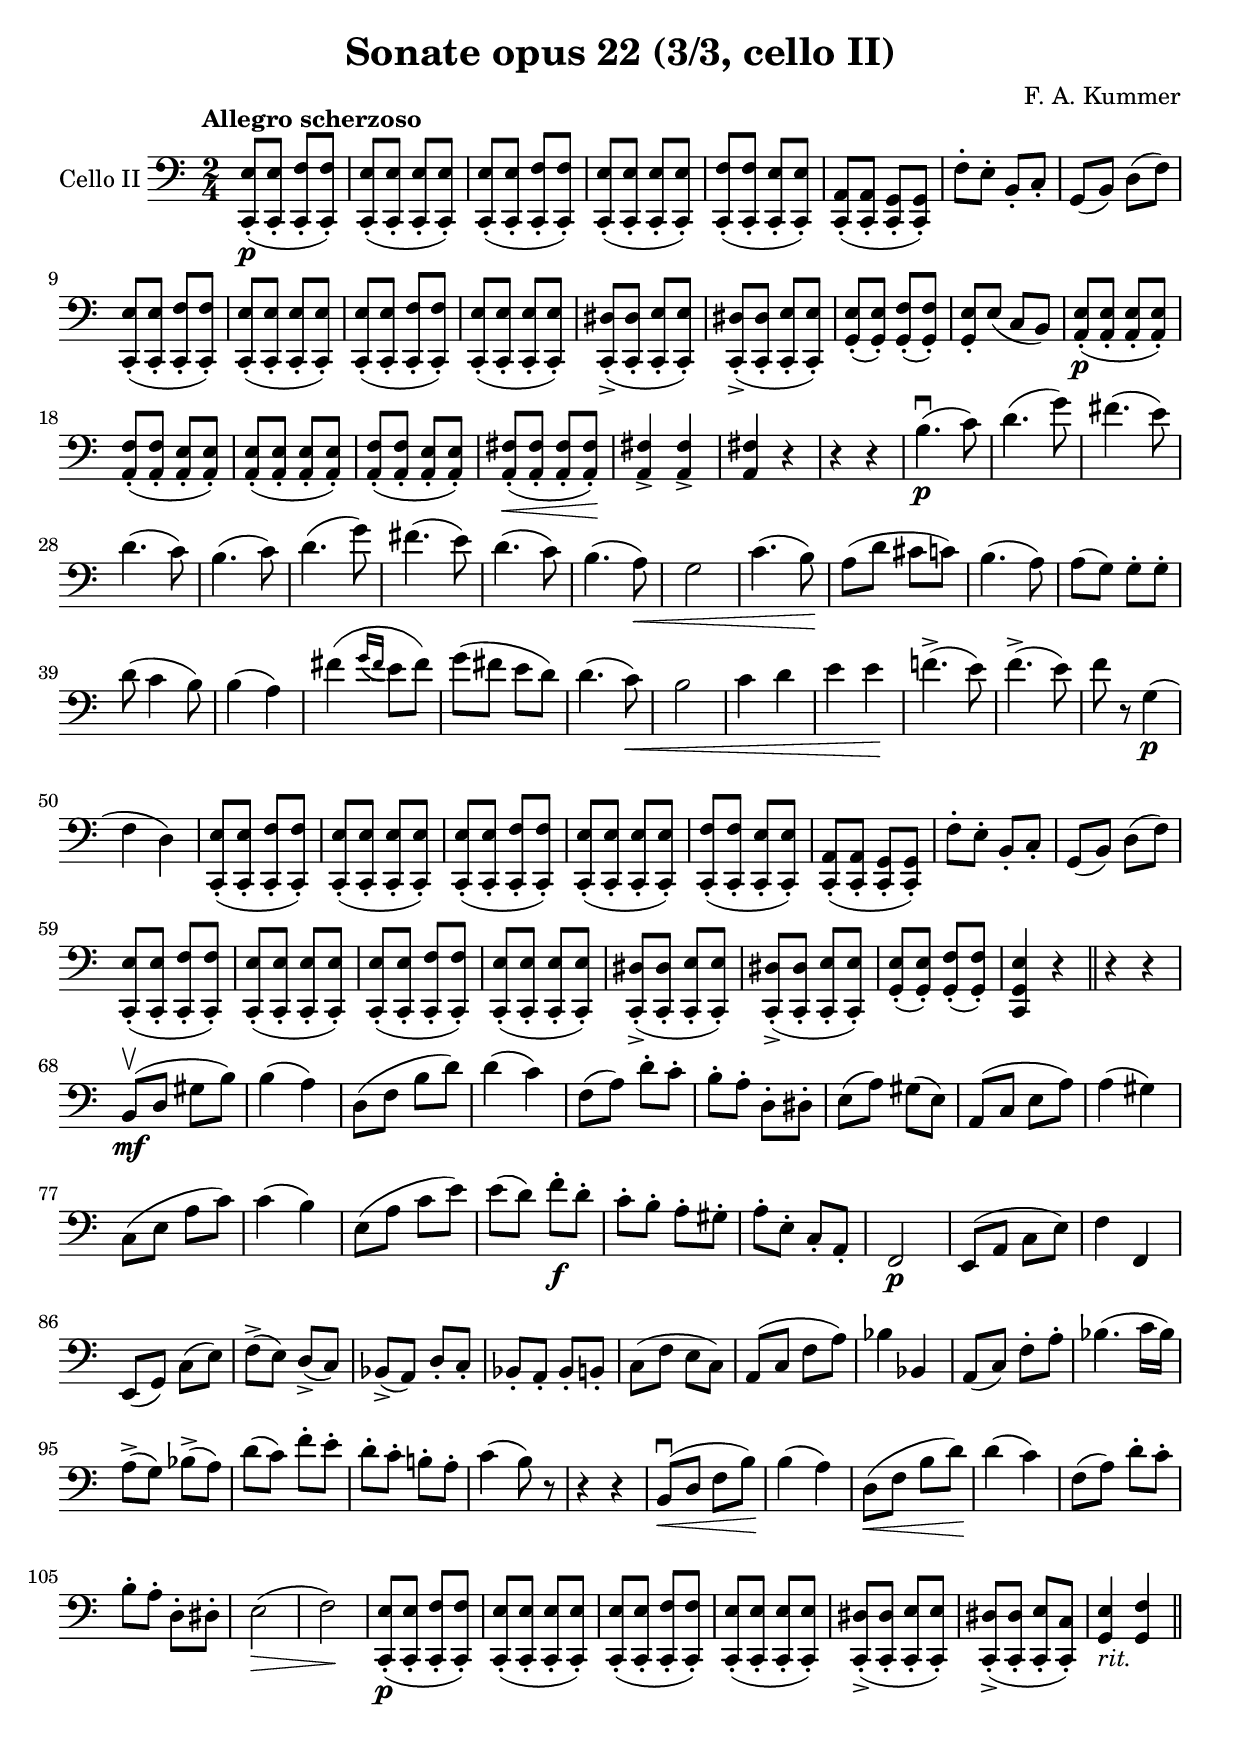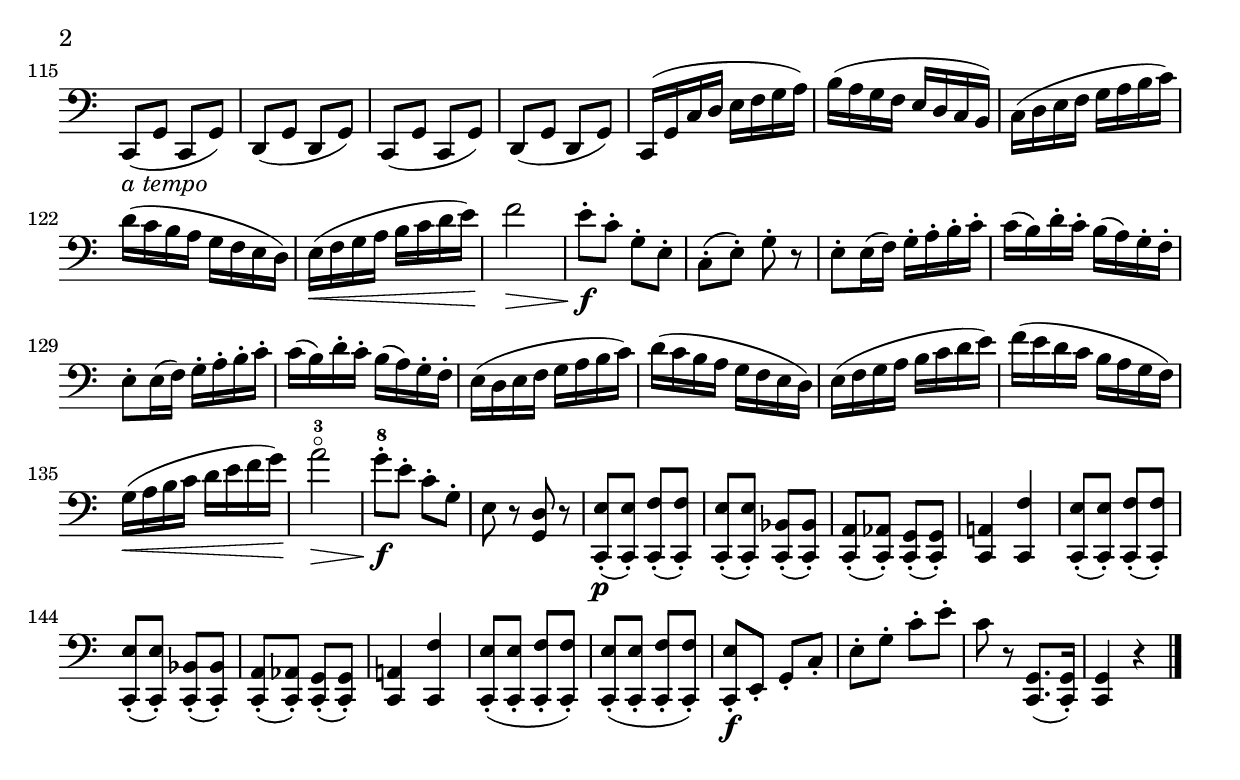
#(set-global-staff-size 21)

\version "2.18.2"

\header {
  title    = "Sonate opus 22 (3/3, cello II)"
  composer = "F. A. Kummer"
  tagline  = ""
}

\language "italiano"

allonger = \markup {
  \center-column {
    \combine
    \draw-line #'(-4 . 0)
    \arrow-head #X #RIGHT ##f
  }
}

allongercourt = \markup {
  \center-column {
    \combine
    \draw-line #'(-2 . 0)
    \arrow-head #X #RIGHT ##f
  }
}

retenir = \markup {
  \center-column {
    \concat {
      \arrow-head #X #LEFT ##f
      \hspace #-1
      \draw-line #'(-4 . 0)
    }
  }
}

retenirAppuyer = \markup {
  \center-column {
    \concat {
      \arrow-head #X #LEFT ##f
      \hspace #-1
      \override #'(thickness . 3)
      \draw-line #'(-4 . 0)
    }
  }
}

extup = \markup {
  \center-column {
    \arrow-head #Y #UP ##t
  }
}

extdown = \markup {
  \center-column {
    \arrow-head #Y #DOWN ##t
  }
}

extover = \markup {
  \center-column {
    \beam #0.75 #0 #0.75
  }
}

\score {
  \new Staff
  \with {instrumentName = #"Cello II"}
  {
    \override Hairpin.to-barline = ##f
    \tempo "Allegro scherzoso"
    \time 2/4
    \key do \major
    \clef bass
    <<do,8-.\p( mi8>>
    <<do,8-. mi8>>
    <<do,8-. fa8>>
    <<do,8-.) fa8>>                                                    % 1
    <<do,8-.( mi8>>
    <<do,8-. mi8>>
    <<do,8-. mi8>>
    <<do,8-.) mi8>>                                                    % 2
    <<do,8-.( mi8>>
    <<do,8-. mi8>>
    <<do,8-. fa8>>
    <<do,8-.) fa8>>                                                    % 3
    <<do,8-.( mi8>>
    <<do,8-. mi8>>
    <<do,8-. mi8>>
    <<do,8-.) mi8>>                                                    % 4
    <<do,8-.( fa8>>
    <<do,8-. fa8>>
    <<do,8-. mi8>>
    <<do,8-.) mi8>>                                                    % 5
    <<do,8-.( la,8>>
    <<do,8-. la,8>>
    <<do,8-. sol,8>>
    <<do,8-.) sol,8>>                                                  % 6
    fa8-. mi8-. si,8-. do8-.                                           % 7
    sol,8(si,8) re8(fa8)                                               % 8
    <<do,8-.( mi8>>
    <<do,8-. mi8>>
    <<do,8-. fa8>>
    <<do,8-.) fa8>>                                                    % 9
    <<do,8-.( mi8>>
    <<do,8-. mi8>>
    <<do,8-. mi8>>
    <<do,8-.) mi8>>                                                    % 10
    <<do,8-.( mi8>>
    <<do,8-. mi8>>
    <<do,8-. fa8>>
    <<do,8-.) fa8>>                                                    % 11
    <<do,8-.( mi8>>
    <<do,8-. mi8>>
    <<do,8-. mi8>>
    <<do,8-.) mi8>>                                                    % 12
    <<do,8-.->( red8>>
    <<do,8-. red8>>
    <<do,8-. mi8>>
    <<do,8-.) mi8>>                                                    % 13
    <<do,8-.->( red8>>
    <<do,8-. red8>>
    <<do,8-. mi8>>
    <<do,8-.) mi8>>                                                    % 14
    <<sol,8-.( mi8>>
    <<sol,8-.) mi8>>
    <<sol,8-.( fa8>>
    <<sol,8-.) fa8>>                                                   % 15
    <<sol,8-. mi8>>
    mi8(do8 si,8)                                                      % 16
    <<la,8-.\p( mi8>>
    <<la,8-. mi8>>
    <<la,8-. mi8>>
    <<la,8-.) mi8>>                                                    % 17
    <<la,8-.( fa8>>
    <<la,8-. fa8>>
    <<la,8-. mi8>>
    <<la,8-.) mi8>>                                                    % 18
    <<la,8-.( mi8>>
    <<la,8-. mi8>>
    <<la,8-. mi8>>
    <<la,8-.) mi8>>                                                    % 19
    <<la,8-.( fa8>>
    <<la,8-. fa8>>
    <<la,8-. mi8>>
    <<la,8-.) mi8>>                                                    % 20
    <<la,8-.\<( fad8>>
    <<la,8-. fad8>>
    <<la,8-. fad8>>
    <<la,8-.)\! fad8>>                                                 % 21
    <<la,4-> fad4>>
    <<la,4-> fad4>>                                                    % 22
    <<la,4 fad4>> r4                                                   % 23
    r4 r4                                                              % 24
    si4.\p\downbow(do'8)                                               % 25
    re'4.(sol'8)                                                       % 26
    fad'4.(mi'8)                                                       % 27
    re'4.(do'8)                                                        % 28
    si4.(do'8)                                                         % 29
    re'4.(sol'8)                                                       % 30
    fad'4.(mi'8)                                                       % 31
    re'4.(do'8)                                                        % 32
    si4.(la8)\<                                                        % 33
    sol2                                                               % 34
    do'4.(si8)\!                                                       % 35
    la8(re'8 dod'8 do'8)                                               % 36
    si4.(la8)                                                          % 37
    la8(sol8) sol8-. sol8-.                                            % 38
    re'8(do'4 si8)                                                     % 39
    si4(la4)                                                           % 40
    fad'4(
    \appoggiatura {sol'16 fad'16}
    mi'8 fad'8)                                                        % 41
    sol'8(fad'8 mi'8 re'8)                                             % 42
    re'4.(do'8)\<                                                      % 43
    si2                                                                % 44
    do'4 re'4                                                          % 45
    mi'4 mi'4\!                                                        % 46
    fa'!4.->(mi'8)                                                     % 47
    fa'4.->(mi'8)                                                      % 48
    fa'8 r8 sol4\p(                                                    % 49
    fa4 re4)                                                           % 50
    <<do,8-.( mi8>>
    <<do,8-. mi8>>
    <<do,8-. fa8>>
    <<do,8-.) fa8>>                                                    % 51
    <<do,8-.( mi8>>
    <<do,8-. mi8>>
    <<do,8-. mi8>>
    <<do,8-.) mi8>>                                                    % 52
    <<do,8-.( mi8>>
    <<do,8-. mi8>>
    <<do,8-. fa8>>
    <<do,8-.) fa8>>                                                    % 53
    <<do,8-.( mi8>>
    <<do,8-. mi8>>
    <<do,8-. mi8>>
    <<do,8-.) mi8>>                                                    % 54
    <<do,8-.( fa8>>
    <<do,8-. fa8>>
    <<do,8-. mi8>>
    <<do,8-.) mi8>>                                                    % 55
    <<do,8-.( la,8>>
    <<do,8-. la,8>>
    <<do,8-. sol,8>>
    <<do,8-.) sol,8>>                                                  % 56
    fa8-. mi8-. si,8-. do8-.                                           % 57
    sol,8(si,8) re8(fa8)                                               % 58
    <<do,8-.( mi8>>
    <<do,8-. mi8>>
    <<do,8-. fa8>>
    <<do,8-.) fa8>>                                                    % 59
    <<do,8-.( mi8>>
    <<do,8-. mi8>>
    <<do,8-. mi8>>
    <<do,8-.) mi8>>                                                    % 60
    <<do,8-.( mi8>>
    <<do,8-. mi8>>
    <<do,8-. fa8>>
    <<do,8-.) fa8>>                                                    % 61
    <<do,8-.( mi8>>
    <<do,8-. mi8>>
    <<do,8-. mi8>>
    <<do,8-.) mi8>>                                                    % 62
    <<do,8-.->( red8>>
    <<do,8-. red8>>
    <<do,8-. mi8>>
    <<do,8-.) mi8>>                                                    % 63
    <<do,8-.->( red8>>
    <<do,8-. red8>>
    <<do,8-. mi8>>
    <<do,8-.) mi8>>                                                    % 64
    <<sol,8-.( mi8>>
    <<sol,8-.) mi8>>
    <<sol,8-.( fa8>>
    <<sol,8-.) fa8>>                                                   % 65
    <<do,4 sol,4 mi4>> r4                                              % 66
    \bar "||"
    r4 r4                                                              % 67
    si,8\mf\upbow(re8 sold8 si8)                                       % 68
    si4(la4)                                                           % 69
    re8(fa8 si8 re'8)                                                  % 70
    re'4(do'4)                                                         % 71
    fa8(la8) re'8-. do'8-.                                             % 72
    si8-. la8-. re8-. red8-.                                           % 73
    mi8(la8) sold8(mi8)                                                % 74
    la,8(do8 mi8 la8)                                                  % 75
    la4(sold4)                                                         % 76
    do8(mi8 la8 do'8)                                                  % 77
    do'4(si4)                                                          % 78
    mi8(la8 do'8 mi'8)                                                 % 79
    mi'8(re'8) fa'8\f-. re'8-.                                         % 80
    do'8-. si8-. la8-. sold8-.                                         % 81
    la8-. mi8-. do8-. la,8-.                                           % 82
    fa,2\p                                                             % 83
    mi,8(la,8 do8 mi8)                                                 % 84
    fa4 fa,4                                                           % 85
    mi,8(sol,8) do8(mi8)                                               % 86
    fa8->(mi8) re8->(do8)                                              % 87
    sib,8->(la,8) re8-. do8-.                                          % 88
    sib,8-. la,8-. sib,8-. si,8-.                                      % 89
    do8(fa8 mi8 do8)                                                   % 90
    la,8(do8 fa8 la8)                                                  % 91
    sib4 sib,4                                                         % 92
    la,8(do8) fa8-. la8-.                                              % 93
    sib4.(do'16 sib16)                                                 % 94
    la8->(sol8) sib8->(la8)                                            % 95
    re'8(do'8) fa'8-. mi'8-.                                           % 96
    re'8-. do'8-. si!8-. la8-.                                         % 97
    do'4(si8) r8                                                       % 98
    r4 r4                                                              % 99
    si,8\downbow\<(re8 fa8 si8)\!                                      % 100
    si4(la4)                                                           % 101
    re8\<(fa8 si8 re'8)\!                                              % 102
    re'4(do'4)                                                         % 103
    fa8(la8) re'8-. do'8-.                                             % 104
    si8-. la8-. re8-. red8-.                                           % 105
    mi2\>(                                                             % 106
    fa2)\!                                                             % 107
    <<do,8-.\p( mi8>>
    <<do,8-. mi8>>
    <<do,8-. fa8>>
    <<do,8-.) fa8>>                                                    % 108
    <<do,8-.( mi8>>
    <<do,8-. mi8>>
    <<do,8-. mi8>>
    <<do,8-.) mi8>>                                                    % 109
    <<do,8-.( mi8>>
    <<do,8-. mi8>>
    <<do,8-. fa8>>
    <<do,8-.) fa8>>                                                    % 110
    <<do,8-.( mi8>>
    <<do,8-. mi8>>
    <<do,8-. mi8>>
    <<do,8-.) mi8>>                                                    % 111
    <<do,8-.->( red8>>
    <<do,8-. red8>>
    <<do,8-. mi8>>
    <<do,8-.) mi8>>                                                    % 112
    <<do,8-.->( red8>>
    <<do,8-. red8>>
    <<do,8-. mi8>>
    <<do,8-.) do8>>                                                    % 113
    <<sol,4_\markup{\italic "rit."} mi4>>
    <<sol,4 fa4>>                                                      % 114
    \bar "||"
    do,8_\markup{\italic "a tempo"}(sol,8 do,8 sol,8)                  % 115
    re,8(sol,8 re,8 sol,8)                                             % 116
    do,8(sol,8 do,8 sol,8)                                             % 117
    re,8(sol,8 re,8 sol,8)                                             % 118
    do,16(sol,16 do16 re16 mi16 fa16 sol16 la16)                       % 119
    si16(la16 sol16 fa16 mi16 re16 do16 si,16)                         % 120
    do16(re16 mi16 fa16 sol16 la16 si16 do'16)                         % 121
    re'16(do'16 si16 la16 sol16 fa16 mi16 re16)                        % 122
    mi16\<(fa16 sol16 la16 si16 do'16 re'16 mi'16)\!                   % 123
    fa'2\>                                                             % 124
    mi'8-.\!\f do'8-. sol8-. mi8-.                                     % 125
    do8-.(mi8-.) sol8-. r8                                             % 126
    mi8-. mi16(fa16) sol16-. la16-. si16-. do'16-.                     % 127
    do'16(si16) re'16-. do'16-. si16(la16) sol16-. fa16-.              % 128
    mi8-. mi16(fa16) sol16-. la16-. si16-. do'16-.                     % 129
    do'16(si16) re'16-. do'16-. si16(la16) sol16-. fa16-.              % 130
    mi16(re16 mi16 fa16 sol16 la16 si16 do'16)                         % 131
    re'16(do'16 si16 la16 sol16 fa16 mi16 re16)                        % 132
    mi16(fa16 sol16 la16 si16 do'16 re'16 mi'16)                       % 133
    fa'16(mi'16 re'16 do'16 si16 la16 sol16 fa16)                      % 134
    sol16\<(la16 si16 do'16 re'16 mi'16 fa'16 sol'16)\!                % 135
    la'2-3\flageolet\>                                                 % 136
    sol'8-8-.\!\f mi'8-. do'8-. sol8-.                                 % 137
    mi8 r8 <<sol,8 re8>> r8                                            % 138
    <<do,8-.\p( mi8>>
    <<do,8-.) mi8>>
    <<do,8-.( fa8>>
    <<do,8-.) fa8>>                                                    % 139
    <<do,8-.( mi8>>
    <<do,8-.) mi8>>
    <<do,8-.( sib,8>>
    <<do,8-.) sib,8>>                                                  % 140
    <<do,8-.( la,8>>
    <<do,8-.) lab,8>>
    <<do,8-.( sol,8>>
    <<do,8-.) sol,8>>                                                  % 141
    <<do,4 la,!4>>
    <<do,4 fa4>>                                                       % 142
    <<do,8-.( mi8>>
    <<do,8-.) mi8>>
    <<do,8-.( fa8>>
    <<do,8-.) fa8>>                                                    % 143
    <<do,8-.( mi8>>
    <<do,8-.) mi8>>
    <<do,8-.( sib,8-.>>
    <<do,8-.) sib,8-.>>                                                % 144
    <<do,8-.( la,8>>
    <<do,8-.) lab,8>>
    <<do,8-.( sol,8>>
    <<do,8-.) sol,8>>                                                  % 145
    <<do,4 la,!4>> <<do,4 fa4>>                                        % 146
    <<do,8-.( mi8>>
    <<do,8-. mi8>>
    <<do,8-. fa8>>
    <<do,8-.) fa8>>                                                    % 147
    <<do,8-.( mi8>>
    <<do,8-. mi8>>
    <<do,8-. fa8>>
    <<do,8-.) fa8>>                                                    % 148
    <<do,8-.\f mi8>> mi,8-. sol,8-. do8-.                              % 149
    mi8-. sol8-. do'8-. mi'8-.                                         % 150
    do'8 r8 <<do,8.( sol,8.>> <<do,16-.) sol,16>>                      % 151
    <<do,4 sol,4>> r4                                                  % 152
    \bar "|."
   }
}